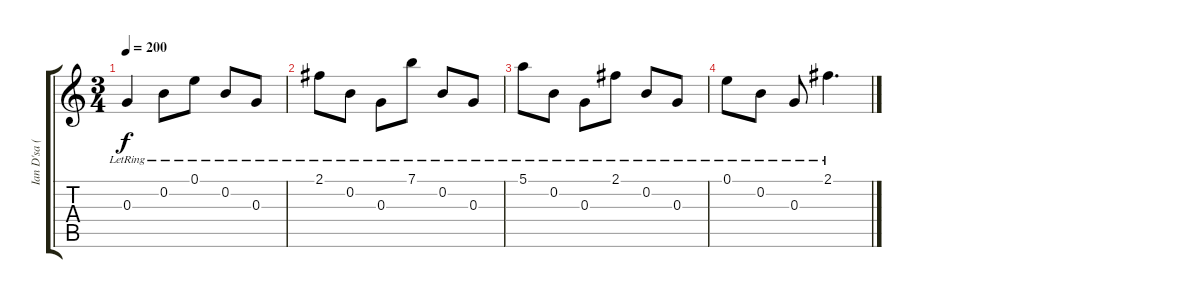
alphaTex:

\track ("Ian D'sa (Clean)" "Ian D'sa (") {instrument electricguitarclean}
\staff {score tabs}
\tuning (E4 B3 G3 D3 A2 Eb2) {hide}
\ts (3 4)
\tempo 200
\clef g2
\ks c
0.3{lr}.4{dy f} 0.2{lr}.8 0.1{lr}.8 0.2{lr}.8 0.3{lr}.8 |
2.1{lr}.8 0.2{lr}.8 0.3{lr}.8 7.1{lr}.8 0.2{lr}.8 0.3{lr}.8 |
5.1{lr}.8 0.2{lr}.8 0.3{lr}.8 2.1{lr}.8 0.2{lr}.8 0.3{lr}.8 |
0.1{lr}.8 0.2{lr}.8 0.3{lr}.8 2.1{lr}.4{d}
